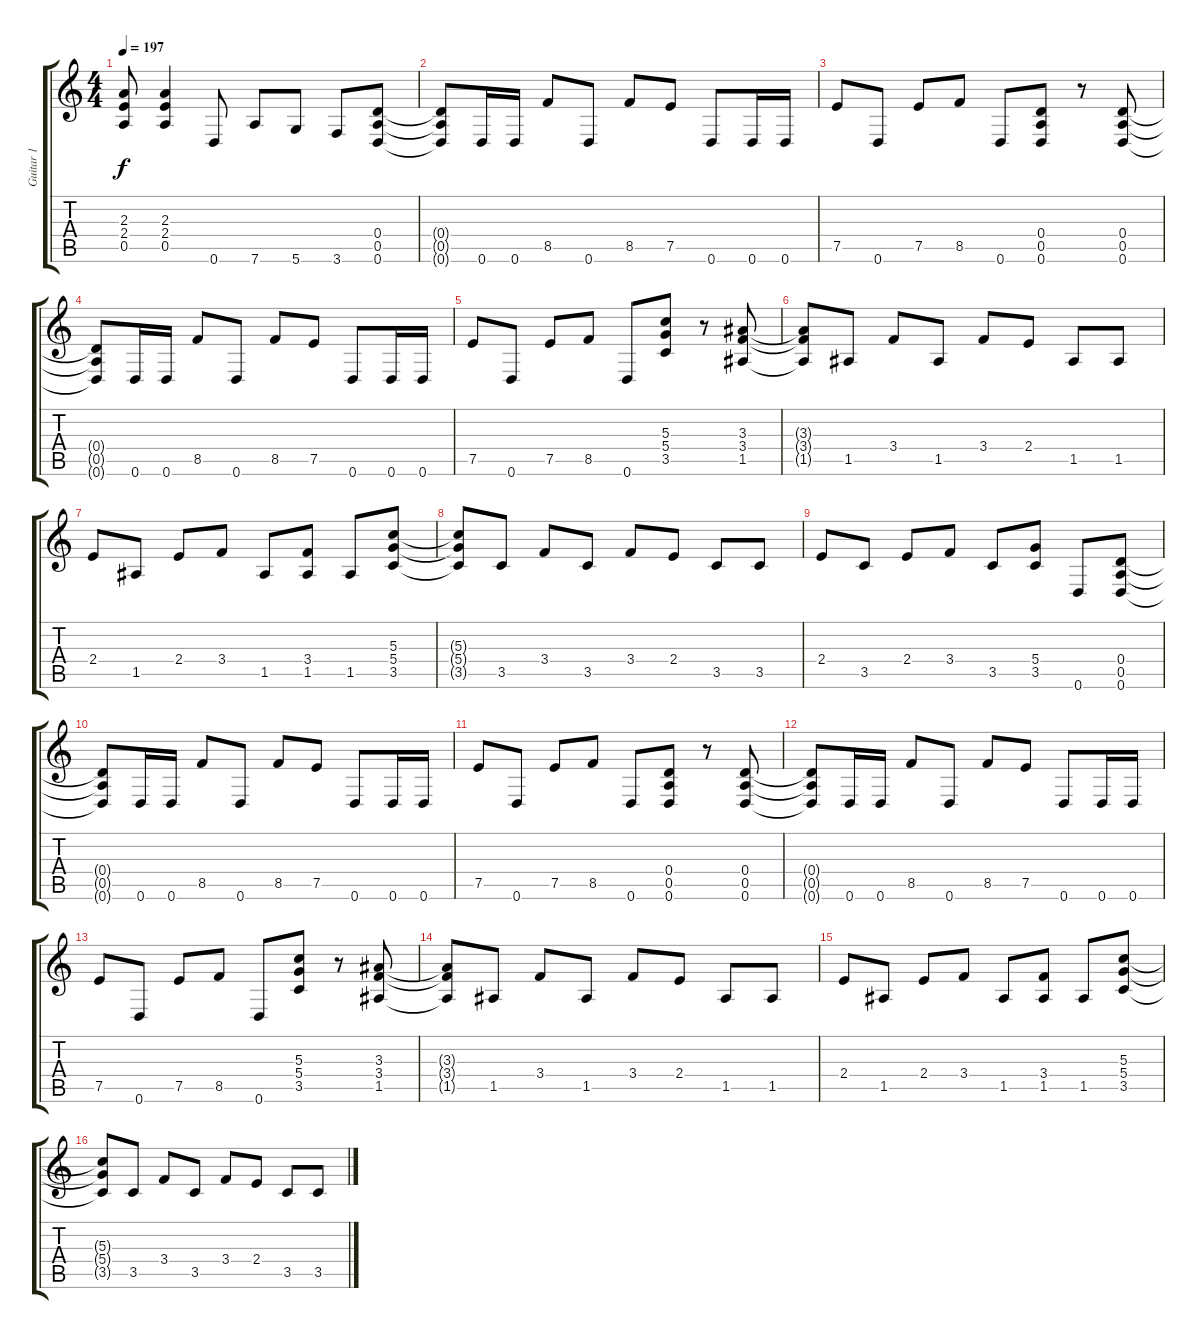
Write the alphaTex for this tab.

\track ("Guitar 1" "Guitar 1") {instrument distortionguitar}
\staff {score tabs}
\tuning (E4 B3 G3 D3 A2 D2) {hide}
\ts (4 4)
\tempo 197
\clef g2
\ks c
(2.3{t} 2.4{t} 0.5{t}).8{dy f} (2.3 2.4 0.5).4 0.6.8 7.6.8 5.6.8 3.6.8 (0.4 0.5 0.6).8 |
(0.4{t} 0.5{t} 0.6{t}).8 0.6.16 0.6.16 8.5.8 0.6.8 8.5.8 7.5.8 0.6.8 0.6.16 0.6.16 |
7.5.8 0.6.8 7.5.8 8.5.8 0.6.8 (0.4 0.5 0.6).8 r.8 (0.4 0.5 0.6).8 |
(0.4{t} 0.5{t} 0.6{t}).8 0.6.16 0.6.16 8.5.8 0.6.8 8.5.8 7.5.8 0.6.8 0.6.16 0.6.16 |
7.5.8 0.6.8 7.5.8 8.5.8 0.6.8 (5.3 5.4 3.5).8 r.8 (3.3 3.4 1.5).8 |
(3.3{t} 3.4{t} 1.5{t}).8 1.5.8 3.4.8 1.5.8 3.4.8 2.4.8 1.5.8 1.5.8 |
2.4.8 1.5.8 2.4.8 3.4.8 1.5.8 (3.4 1.5).8 1.5.8 (5.3 5.4 3.5).8 |
(5.3{t} 5.4{t} 3.5{t}).8 3.5.8 3.4.8 3.5.8 3.4.8 2.4.8 3.5.8 3.5.8 |
2.4.8 3.5.8 2.4.8 3.4.8 3.5.8 (5.4 3.5).8 0.6.8 (0.4 0.5 0.6).8 |
(0.4{t} 0.5{t} 0.6{t}).8 0.6.16 0.6.16 8.5.8 0.6.8 8.5.8 7.5.8 0.6.8 0.6.16 0.6.16 |
7.5.8 0.6.8 7.5.8 8.5.8 0.6.8 (0.4 0.5 0.6).8 r.8 (0.4 0.5 0.6).8 |
(0.4{t} 0.5{t} 0.6{t}).8 0.6.16 0.6.16 8.5.8 0.6.8 8.5.8 7.5.8 0.6.8 0.6.16 0.6.16 |
7.5.8 0.6.8 7.5.8 8.5.8 0.6.8 (5.3 5.4 3.5).8 r.8 (3.3 3.4 1.5).8 |
(3.3{t} 3.4{t} 1.5{t}).8 1.5.8 3.4.8 1.5.8 3.4.8 2.4.8 1.5.8 1.5.8 |
2.4.8 1.5.8 2.4.8 3.4.8 1.5.8 (3.4 1.5).8 1.5.8 (5.3 5.4 3.5).8 |
(5.3{t} 5.4{t} 3.5{t}).8 3.5.8 3.4.8 3.5.8 3.4.8 2.4.8 3.5.8 3.5.8
